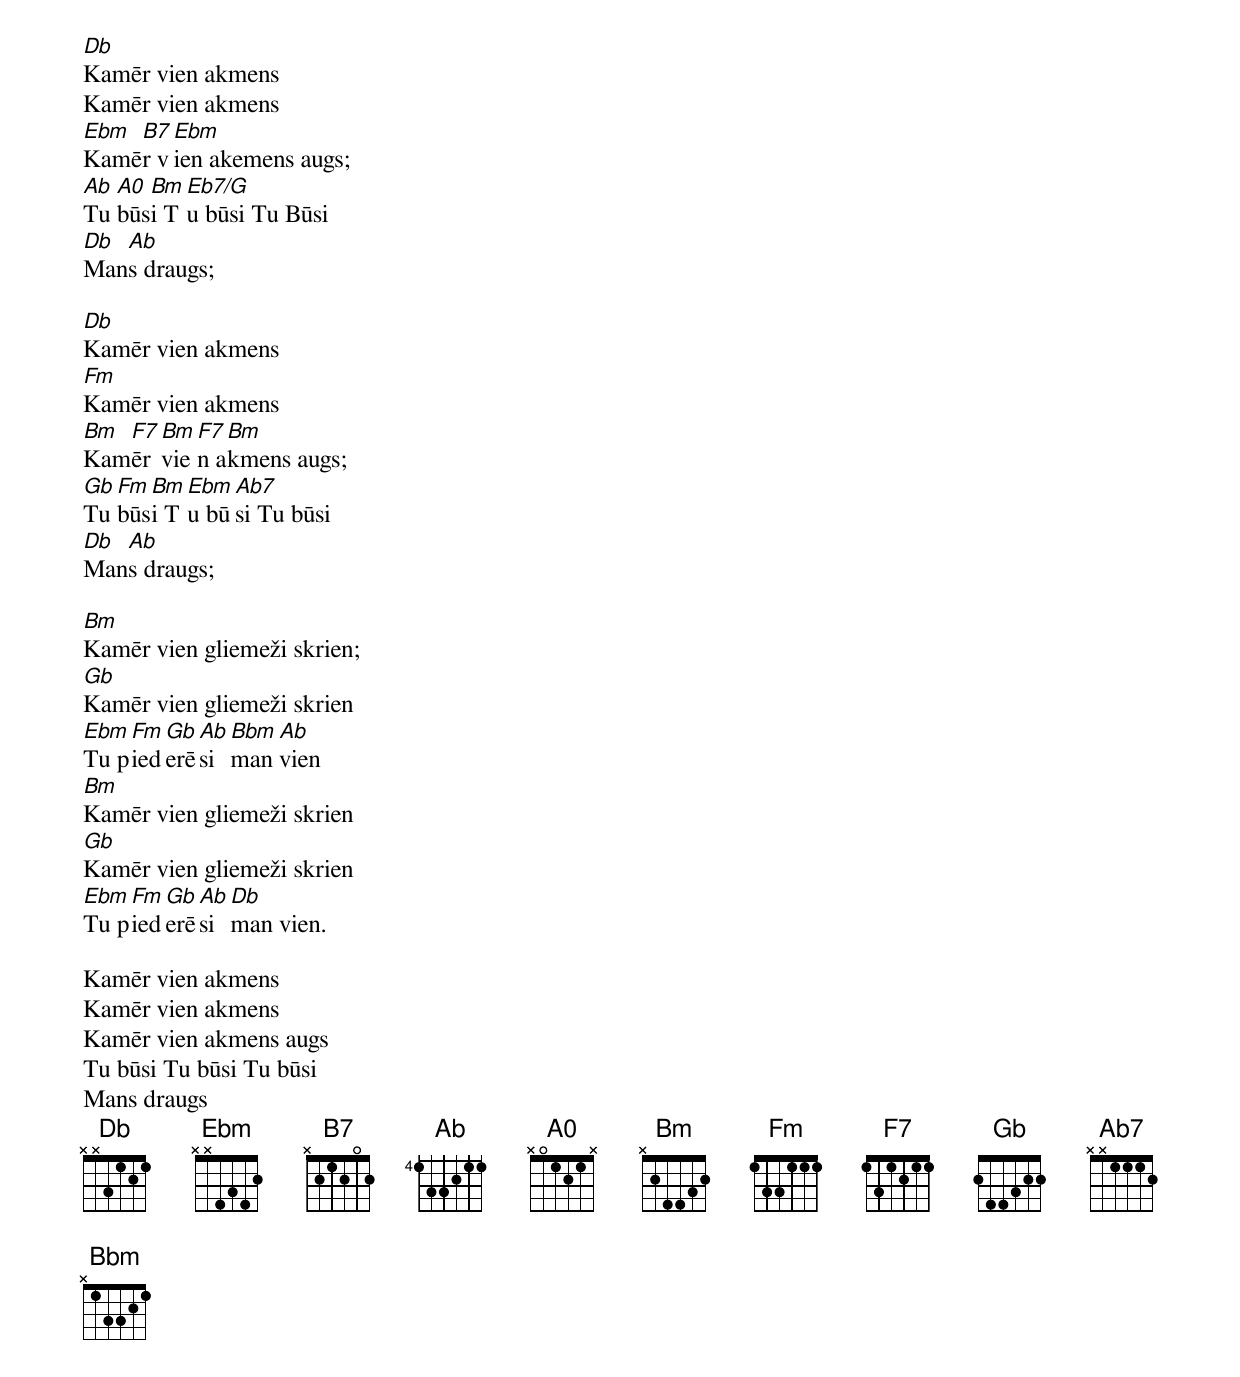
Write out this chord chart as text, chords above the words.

Db
Kamēr vien akmens
Kamēr vien akmens
Ebm B7 Ebm
Kamēr vien akemens augs;
Ab A0 Bm Eb7/G
Tu būsi Tu būsi Tu Būsi
Db Ab
Mans draugs;

Db
Kamēr vien akmens
Fm
Kamēr vien akmens
Bm F7 Bm F7 Bm
Kamēr vien akmens augs;
Gb Fm Bm Ebm Ab7
Tu būsi Tu būsi Tu būsi
Db Ab
Mans draugs;

Bm
Kamēr vien gliemeži skrien;
Gb
Kamēr vien gliemeži skrien
Ebm Fm Gb Ab Bbm Ab
Tu piederēsi man vien
Bm
Kamēr vien gliemeži skrien
Gb
Kamēr vien gliemeži skrien
Ebm Fm Gb Ab Db
Tu piederēsi man vien.

Kamēr vien akmens
Kamēr vien akmens
Kamēr vien akmens augs
Tu būsi Tu būsi Tu būsi
Mans draugs
